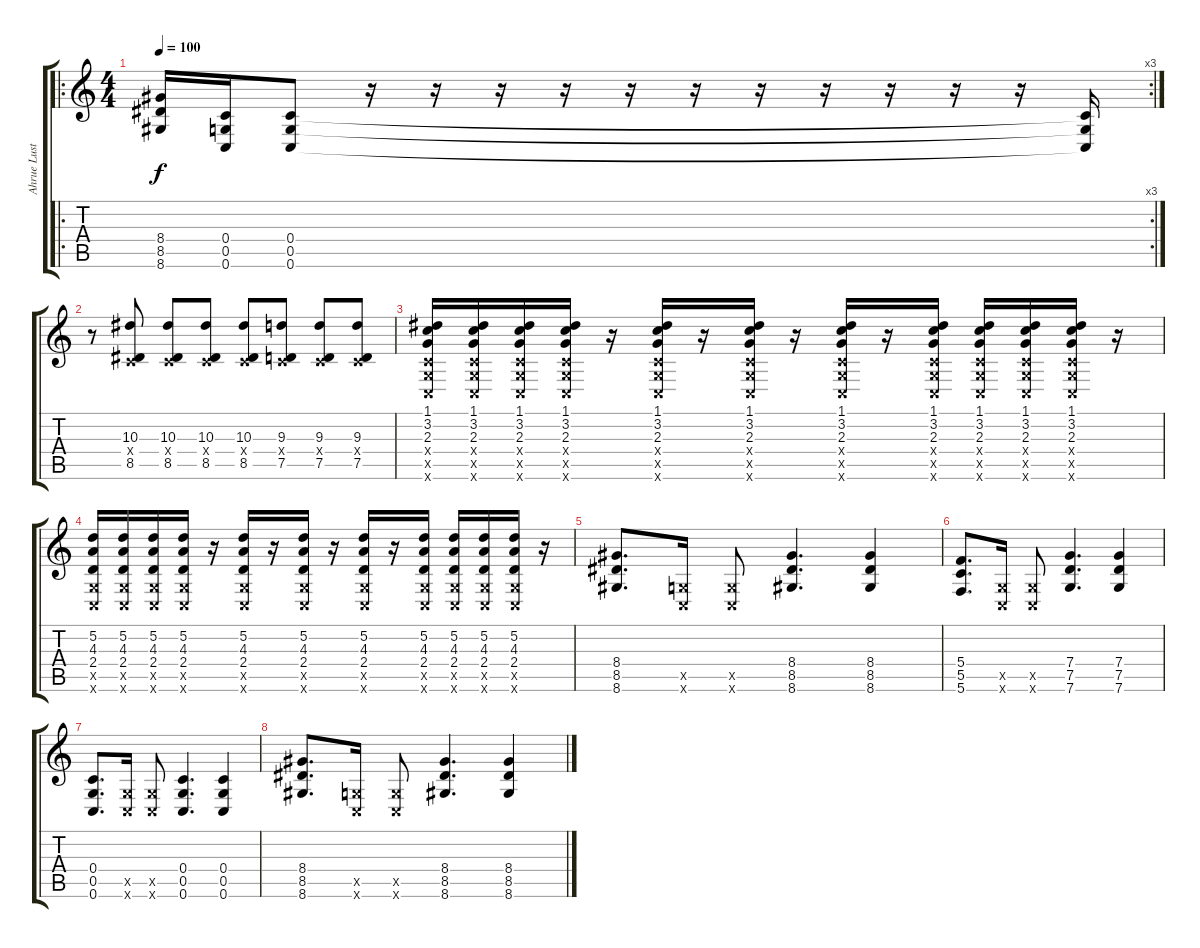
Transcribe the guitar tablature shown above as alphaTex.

\track ("Ahrue Luster (Lead Guitar)" "Ahrue Lust") {instrument distortionguitar}
\staff {score tabs}
\tuning (D4 A3 F3 C3 G2 C2) {hide}
\ro
\rc 3
\ts (4 4)
\tempo 100
\clef g2
\ks c
(8.4 8.5 8.6).16{dy f} (0.4 0.5 0.6).16 (0.4 0.5 0.6).8 r.16 r.16 r.16 r.16 r.16 r.16 r.16 r.16 r.16 r.16 r.16 (0.4{t} 0.5{t} 0.6{t}).16 |
r.8 (10.3 0.4{x} 8.5).8 (10.3 0.4{x} 8.5).8 (10.3 0.4{x} 8.5).8 (10.3 0.4{x} 8.5).8 (9.3 0.4{x} 7.5).8 (9.3 0.4{x} 7.5).8 (9.3 0.4{x} 7.5).8 |
(1.1 3.2 2.3 0.4{x} 0.5{x} 0.6{x}).16{instrument acousticguitarnylon} (1.1 3.2 2.3 0.4{x} 0.5{x} 0.6{x}).16 (1.1 3.2 2.3 0.4{x} 0.5{x} 0.6{x}).16 (1.1 3.2 2.3 0.4{x} 0.5{x} 0.6{x}).16 r.16 (1.1 3.2 2.3 0.4{x} 0.5{x} 0.6{x}).16 r.16 (1.1 3.2 2.3 0.4{x} 0.5{x} 0.6{x}).16 r.16 (1.1 3.2 2.3 0.4{x} 0.5{x} 0.6{x}).16 r.16 (1.1 3.2 2.3 0.4{x} 0.5{x} 0.6{x}).16 (1.1 3.2 2.3 0.4{x} 0.5{x} 0.6{x}).16 (1.1 3.2 2.3 0.4{x} 0.5{x} 0.6{x}).16 (1.1 3.2 2.3 0.4{x} 0.5{x} 0.6{x}).16 r.16 |
(5.2 4.3 2.4 0.5{x} 0.6{x}).16 (5.2 4.3 2.4 0.5{x} 0.6{x}).16 (5.2 4.3 2.4 0.5{x} 0.6{x}).16 (5.2 4.3 2.4 0.5{x} 0.6{x}).16 r.16 (5.2 4.3 2.4 0.5{x} 0.6{x}).16 r.16 (5.2 4.3 2.4 0.5{x} 0.6{x}).16 r.16 (5.2 4.3 2.4 0.5{x} 0.6{x}).16 r.16 (5.2 4.3 2.4 0.5{x} 0.6{x}).16 (5.2 4.3 2.4 0.5{x} 0.6{x}).16 (5.2 4.3 2.4 0.5{x} 0.6{x}).16 (5.2 4.3 2.4 0.5{x} 0.6{x}).16 r.16 |
(8.4 8.5 8.6).8{d instrument distortionguitar} (0.5{x} 0.6{x}).16 (0.5{x} 0.6{x}).8 (8.4 8.5 8.6).4{d} (8.4 8.5 8.6).4 |
(5.4 5.5 5.6).8{d} (0.5{x} 0.6{x}).16 (0.5{x} 0.6{x}).8 (7.4 7.5 7.6).4{d} (7.4 7.5 7.6).4 |
(0.4 0.5 0.6).8{d} (0.5{x} 0.6{x}).16 (0.5{x} 0.6{x}).8 (0.4 0.5 0.6).4{d} (0.4 0.5 0.6).4 |
(8.4 8.5 8.6).8{d} (0.5{x} 0.6{x}).16 (0.5{x} 0.6{x}).8 (8.4 8.5 8.6).4{d} (8.4 8.5 8.6).4
